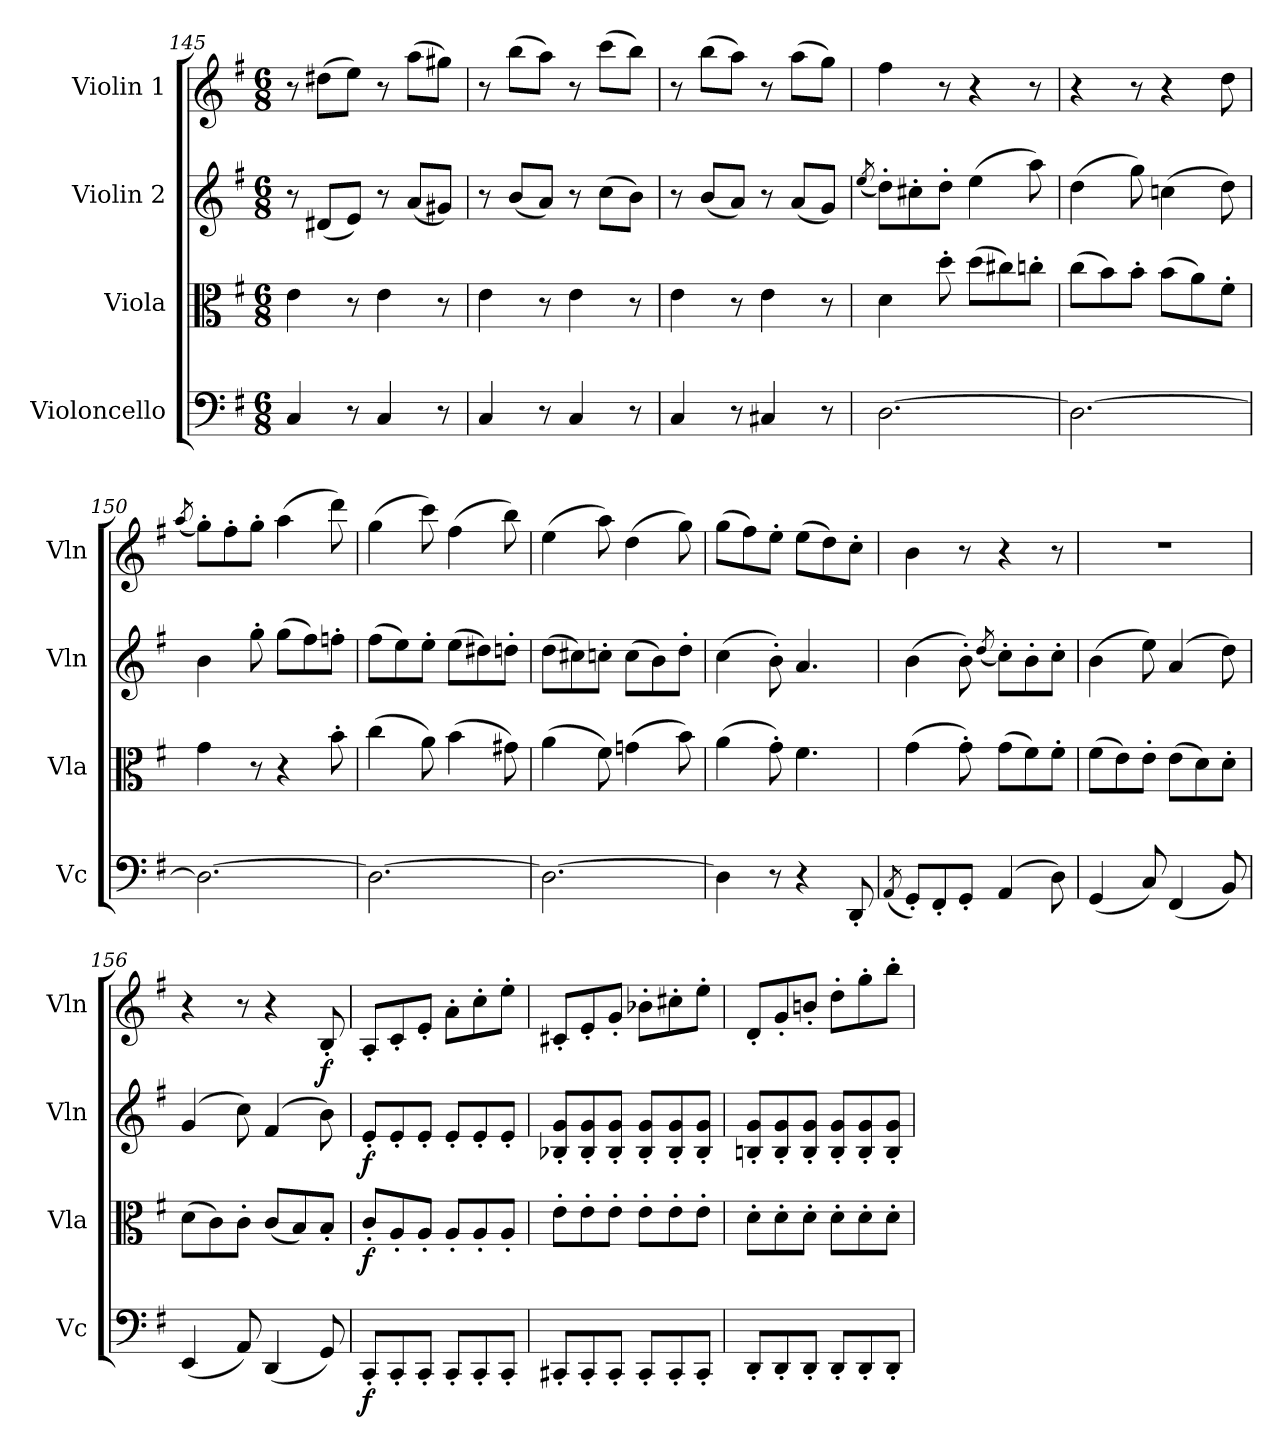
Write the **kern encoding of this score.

**kern	**dynam	**kern	**dynam	**kern	**dynam	**kern	**dynam
*part4	*part4	*part3	*part3	*part2	*part2	*part1	*part1
*staff4	*staff4	*staff3	*staff3	*staff2	*staff2	*staff1	*staff1
*I"Violoncello	*	*I"Viola	*	*I"Violin 2	*	*I"Violin 1	*
*I'Vc	*	*I'Vla	*	*I'Vln	*	*I'Vln	*
!!LO:LB:g=z
*clefF4	*	*clefC3	*	*clefG2	*	*clefG2	*
*k[f#]	*	*k[f#]	*	*k[f#]	*	*k[f#]	*
*M6/8	*	*M6/8	*	*M6/8	*	*M6/8	*
=145	=145	=145	=145	=145	=145	=145	=145
4C/	.	4e\	.	8r	.	8r	.
.	.	.	.	(8d#X/L	.	(8dd#X\L	.
8r	.	8r	.	8e/J)	.	8ee\J)	.
4C/	.	4e\	.	8r	.	8r	.
.	.	.	.	(8a/L	.	(8aa\L	.
8r	.	8r	.	8g#X/J)	.	8gg#X\J)	.
!!LO:LB:g=z
=146	=146	=146	=146	=146	=146	=146	=146
4C/	.	4e\	.	8r	.	8r	.
.	.	.	.	(8b/L	.	(8bb\L	.
8r	.	8r	.	8a/J)	.	8aa\J)	.
4C/	.	4e\	.	8r	.	8r	.
.	.	.	.	(8cc\L	.	(8ccc\L	.
8r	.	8r	.	8b\J)	.	8bb\J)	.
=147	=147	=147	=147	=147	=147	=147	=147
4C/	.	4e\	.	8r	.	8r	.
.	.	.	.	(8b/L	.	(8bb\L	.
8r	.	8r	.	8a/J)	.	8aa\J)	.
4C#X/	.	4e\	.	8r	.	8r	.
.	.	.	.	(8a/L	.	(8aa\L	.
8r	.	8r	.	8g/J)	.	8gg\J)	.
=148	=148	=148	=148	=148	=148	=148	=148
.	.	.	.	(8qee/	.	.	.
[2.D\	.	4d\	.	8dd'\L)	.	4ff#\	.
.	.	.	.	8cc#X'\	.	.	.
.	.	8dd'\	.	8dd'\J	.	8r	.
.	.	(8dd\L	.	(4ee\	.	4r	.
.	.	8cc#X\)	.	.	.	.	.
.	.	8ccn'\J	.	8aa\)	.	8r	.
=149	=149	=149	=149	=149	=149	=149	=149
2.D\_	.	(8cc\L	.	(4dd\	.	4r	.
.	.	8b\)	.	.	.	.	.
.	.	8b'\J	.	8gg\)	.	8r	.
.	.	(8b\L	.	(4ccn\	.	4r	.
.	.	8a\)	.	.	.	.	.
.	.	8f#'\J	.	8dd\)	.	8dd\	.
!!LO:PB:g=z
=150	=150	=150	=150	=150	=150	=150	=150
.	.	.	.	.	.	(8qaa/	.
2.D\_	.	4g\	.	4b\	.	8gg'\L)	.
.	.	.	.	.	.	8ff#'\	.
.	.	8r	.	8gg'\	.	8gg'\J	.
.	.	4r	.	(8gg\L	.	(4aa\	.
.	.	.	.	8ff#\)	.	.	.
.	.	8b'\	.	8ffn'\J	.	8ddd\)	.
!!LO:LB:g=z
=151	=151	=151	=151	=151	=151	=151	=151
2.D\_	.	(4cc\	.	(8ff#\L	.	(4gg\	.
.	.	.	.	8ee\)	.	.	.
.	.	8a\)	.	8ee'\J	.	8ccc\)	.
.	.	(4b\	.	(8ee\L	.	(4ff#\	.
.	.	.	.	8dd#X\)	.	.	.
.	.	8g#X\)	.	8ddn'\J	.	8bb\)	.
=152	=152	=152	=152	=152	=152	=152	=152
2.D\_	.	(4a\	.	(8dd\L	.	(4ee\	.
.	.	.	.	8cc#X\)	.	.	.
.	.	8f#\)	.	8ccn'\J	.	8aa\)	.
.	.	(4gn\	.	(8cc\L	.	(4dd\	.
.	.	.	.	8b\)	.	.	.
.	.	8b\)	.	8dd'\J	.	8gg\)	.
=153	=153	=153	=153	=153	=153	=153	=153
4D\]	.	(4a\	.	(4cc\	.	(8gg\L	.
.	.	.	.	.	.	8ff#\)	.
8r	.	8g'\)	.	8b'\)	.	8ee'\J	.
4r	.	4.f#\	.	4.a/	.	(8ee\L	.
.	.	.	.	.	.	8dd\)	.
8DD'/	.	.	.	.	.	8cc'\J	.
=154	=154	=154	=154	=154	=154	=154	=154
(8qAA/	.	.	.	.	.	.	.
8GG'/L)	.	(4g\	.	(4b\	.	4b\	.
8FF#'/	.	.	.	.	.	.	.
8GG'/J	.	8g'\)	.	8b'\)	.	8r	.
.	.	.	.	(8qdd/	.	.	.
(4AA/	.	(8g\L	.	8cc'\L)	.	4r	.
.	.	8f#\)	.	8b'\	.	.	.
8D\)	.	8f#'\J	.	8cc'\J	.	8r	.
!!LO:LB:g=z
=155	=155	=155	=155	=155	=155	=155	=155
(4GG/	.	(8f#\L	.	(4b\	.	2.r	.
.	.	8e\)	.	.	.	.	.
8C/)	.	8e'\J	.	8ee\)	.	.	.
(4FF#/	.	(8e\L	.	(4a/	.	.	.
.	.	8d\)	.	.	.	.	.
8BB/)	.	8d'\J	.	8dd\)	.	.	.
!!LO:PB:g=z
=156	=156	=156	=156	=156	=156	=156	=156
(4EE/	.	(8d\L	.	(4g/	.	4r	.
.	.	8c\)	.	.	.	.	.
8AA/)	.	8c'\J	.	8cc\)	.	8r	.
(4DD/	.	(8c/L	.	(4f#/	.	4r	.
.	.	8B/)	.	.	.	.	.
!	!	!	!	!	!	!	!LO:DY:b
8GG/)	.	8B'/J	.	8b\)	.	8B'/	f
=157	=157	=157	=157	=157	=157	=157	=157
!	!LO:DY:b	!	!LO:DY:b	!	!LO:DY:b	!	!
8CC'/L	f	8c'/L	f	8e'/L	f	8A'/L	.
8CC'/	.	8A'/	.	8e'/	.	8c'/	.
8CC'/J	.	8A'/J	.	8e'/J	.	8e'/J	.
8CC'/L	.	8A'/L	.	8e'/L	.	8a'\L	.
8CC'/	.	8A'/	.	8e'/	.	8cc'\	.
8CC'/J	.	8A'/J	.	8e'/J	.	8ee'\J	.
=158	=158	=158	=158	=158	=158	=158	=158
8CC#X'/L	.	8e'\L	.	8B-X/' 8g/'L	.	8c#X'/L	.
8CC#'/	.	8e'\	.	8B-/' 8g/'	.	8e'/	.
8CC#'/J	.	8e'\J	.	8B-/' 8g/'J	.	8g'/J	.
8CC#'/L	.	8e'\L	.	8B-/' 8g/'L	.	8b-X'\L	.
8CC#'/	.	8e'\	.	8B-/' 8g/'	.	8cc#X'\	.
8CC#'/J	.	8e'\J	.	8B-/' 8g/'J	.	8ee'\J	.
=159	=159	=159	=159	=159	=159	=159	=159
8DD'/L	.	8d'\L	.	8Bn/' 8g/'L	.	8d'/L	.
8DD'/	.	8d'\	.	8B/' 8g/'	.	8g'/	.
8DD'/J	.	8d'\J	.	8B/' 8g/'J	.	8bn'/J	.
8DD'/L	.	8d'\L	.	8B/' 8g/'L	.	8dd'\L	.
8DD'/	.	8d'\	.	8B/' 8g/'	.	8gg'\	.
8DD'/J	.	8d'\J	.	8B/' 8g/'J	.	8bb'\J	.
=	=	=	=	=	=	=	=
*-	*-	*-	*-	*-	*-	*-	*-
